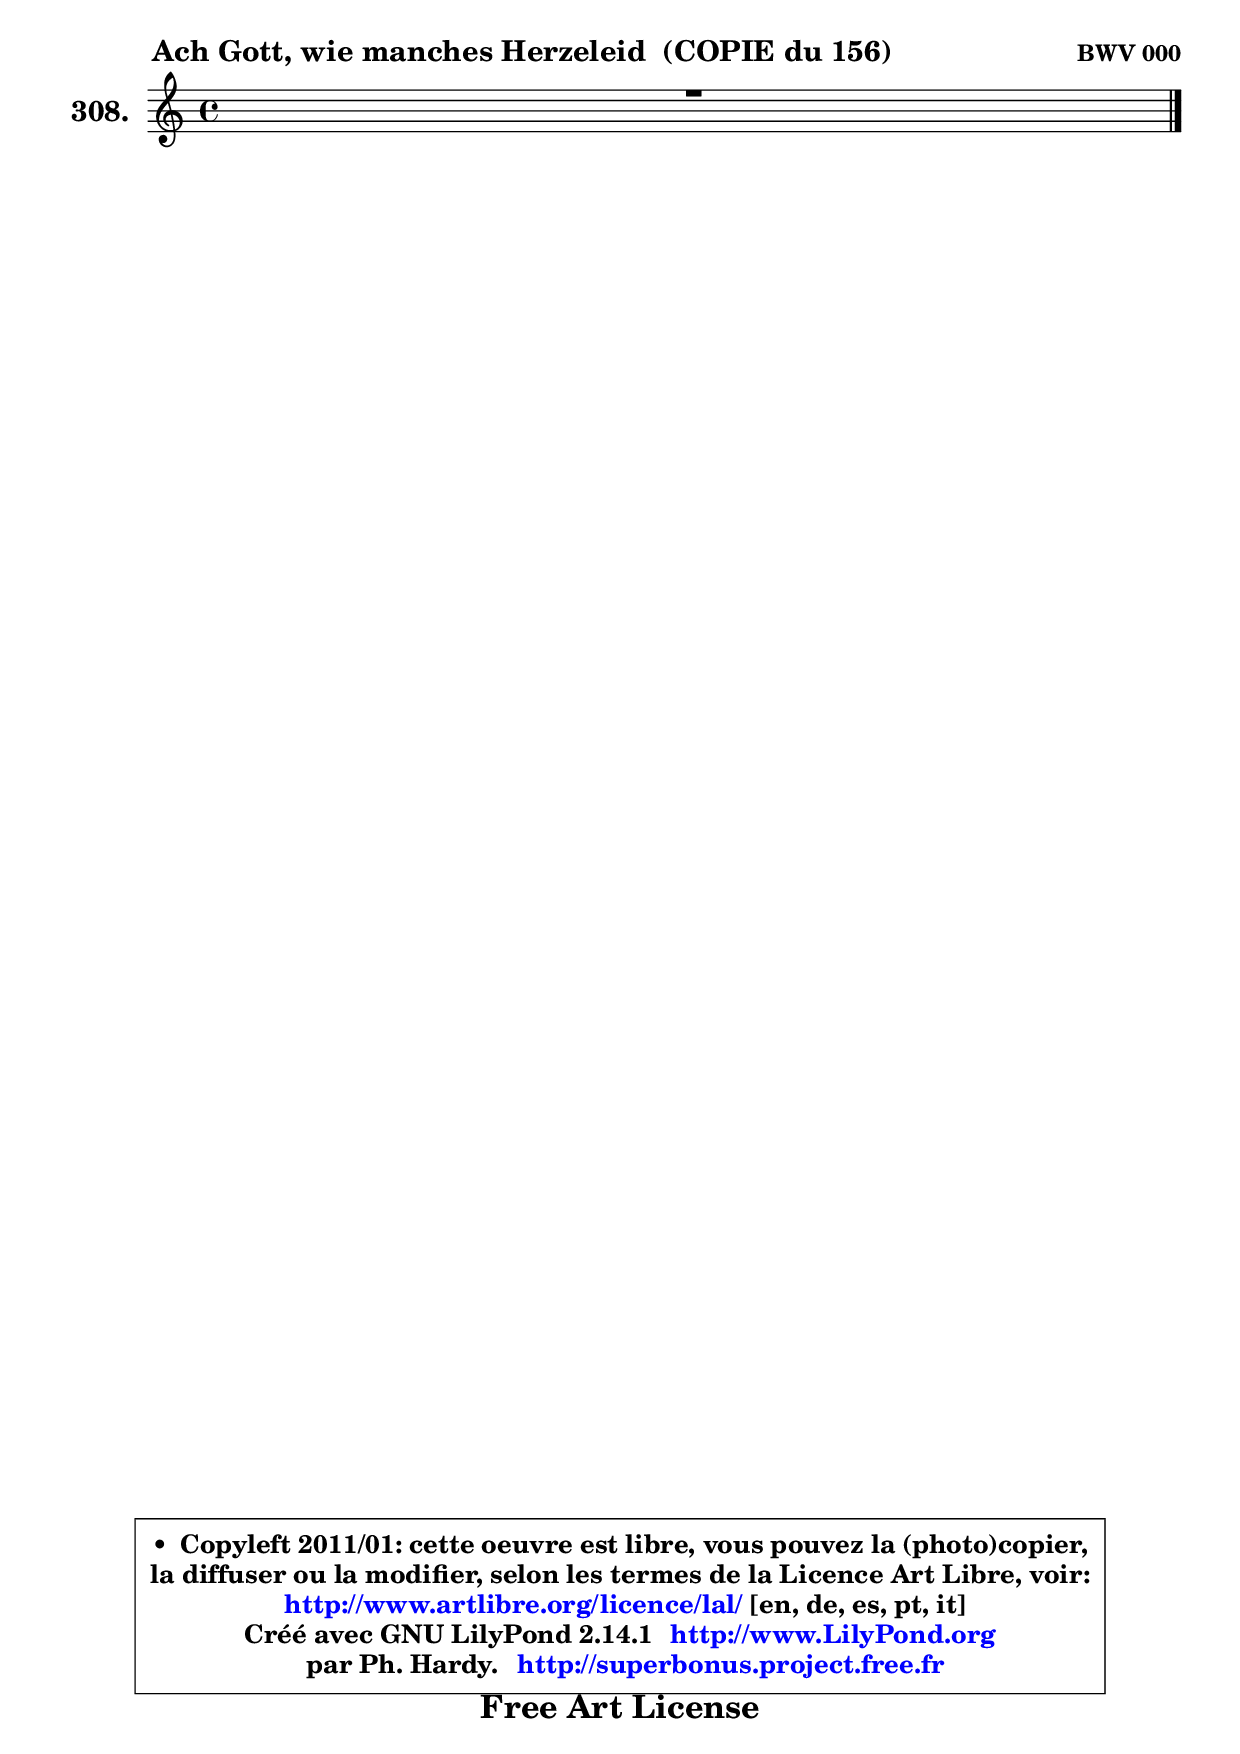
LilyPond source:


\version "2.14.1"

    \paper {
%	system-system-spacing #'padding = #0.1
%	score-system-spacing #'padding = #0.1
%	ragged-bottom = ##f
%	ragged-last-bottom = ##f
	ragged-right = ##f
	}

    \header {
      opus = \markup { \bold "BWV 000" }
      piece = \markup { \hspace #9 \fontsize #2 \bold "Ach Gott, wie manches Herzeleid  (COPIE du 156)" }
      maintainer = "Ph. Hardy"
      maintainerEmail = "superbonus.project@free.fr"
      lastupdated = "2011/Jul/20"
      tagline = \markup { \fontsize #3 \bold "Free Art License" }
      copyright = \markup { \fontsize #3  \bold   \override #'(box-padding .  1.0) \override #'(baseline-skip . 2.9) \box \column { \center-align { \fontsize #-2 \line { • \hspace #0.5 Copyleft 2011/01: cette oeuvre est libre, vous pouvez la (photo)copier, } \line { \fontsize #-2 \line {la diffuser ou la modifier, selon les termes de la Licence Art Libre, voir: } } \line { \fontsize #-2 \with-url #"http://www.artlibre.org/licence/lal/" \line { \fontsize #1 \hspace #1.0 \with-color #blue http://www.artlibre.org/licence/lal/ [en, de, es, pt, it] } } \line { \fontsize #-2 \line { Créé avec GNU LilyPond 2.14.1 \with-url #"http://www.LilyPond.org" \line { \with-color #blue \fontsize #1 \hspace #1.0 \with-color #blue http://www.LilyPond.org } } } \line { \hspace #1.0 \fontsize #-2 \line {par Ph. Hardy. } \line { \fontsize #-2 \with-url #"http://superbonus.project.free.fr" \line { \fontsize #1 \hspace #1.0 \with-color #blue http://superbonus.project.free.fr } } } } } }

	  }

  guidemidi = {
	\tempo 4 = 78

	}

  upper = {
\displayLilyMusic \transpose c c {
	\time 4/4
	\key c \major
	\clef treble
	\voiceOne
	<< { 
	% SOPRANO
	\set Voice.midiInstrument = "acoustic grand"
	\relative c' {
	R1 |
\break
        \bar "|."
	} % fin de relative
	}

%	\context Voice="1" { \voiceTwo 
%	% ALTO
%	\set Voice.midiInstrument = "acoustic grand"
%	\relative c' {
%	
%        \bar "|."
%	} % fin de relative
%	\oneVoice
%	} >>
 >>
}
	}

    lower = {
\transpose c c {
	\time 4/4
	\key c \major
	\clef bass
	\voiceOne
	<< { 
	% TENOR
	\set Voice.midiInstrument = "acoustic grand"
	\relative c' {
	R1 |
\break
        \bar "|."
	} % fin de relative
	}
	\context Voice="1" { \voiceTwo 
	% BASS
	\set Voice.midiInstrument = "acoustic grand"
	\relative c {
        
        \bar "|."
	} % fin de relative
	\oneVoice
	} >>
}
	}


    \score { 

	\new PianoStaff <<
	\set PianoStaff.instrumentName = \markup { \bold \huge "308." }
	\new Staff = "upper" \upper
%	\new Staff = "lower" \lower
	>>

    \layout {
%	ragged-last = ##f
	   }

         } % fin de score

  \score {
\unfoldRepeats { << \guidemidi \upper >> }
    \midi {
    \context {
     \Staff
      \remove "Staff_performer"
               }

     \context {
      \Voice
       \consists "Staff_performer"
                }

     \context { 
      \Score
      tempoWholesPerMinute = #(ly:make-moment 78 4)
		}
	    }
	}



